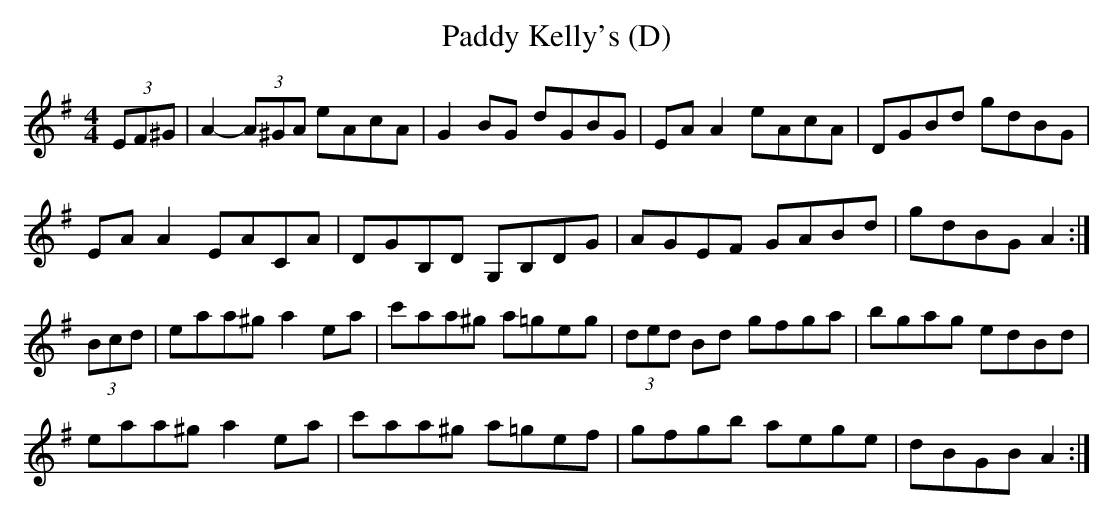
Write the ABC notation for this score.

X:1
T: Paddy Kelly's (D)
M: 4/4
L: 1/8
K: Ador
(3EF^G | A2-(3A^GA eAcA | G2 BG dGBG |\
EAA2 eAcA | DGBd gdBG |
EAA2 EACA | DGB,D G,B,DG |AGEF GABd |gdBG A2 :|
(3Bcd | eaa^g a2 ea | c'aa^g a=geg |\
(3ded Bd gfga | bgag edBd |
eaa^g a2 ea | c'aa^g a=gef |gfgb aege|dBGB A2 :|
